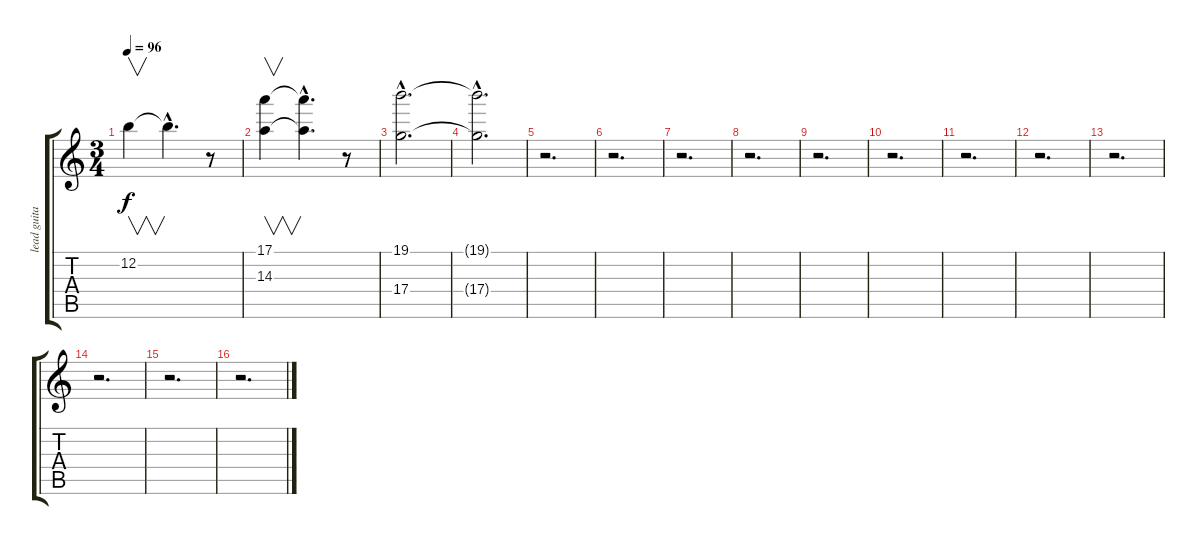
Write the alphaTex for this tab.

\track ("lead guitar 2" "lead guita") {instrument distortionguitar}
\staff {score tabs}
\tuning (E4 B3 G3 D3 A2 E2) {hide}
\ts (3 4)
\tempo 96
\clef g2
\ks c
12.2.4{v dy f} 12.2{hac t}.4{d} r.8 |
(17.1 14.3).4{v} (17.1{hac t} 14.3{hac t}).4{d} r.8 |
(19.1{hac} 17.4{hac}).2{d} |
(19.1{hac t} 17.4{hac t}).2{d} |
r.2{d} |
r.2{d} |
r.2{d} |
r.2{d} |
r.2{d} |
r.2{d} |
r.2{d} |
r.2{d} |
r.2{d} |
r.2{d} |
r.2{d} |
r.2{d}
